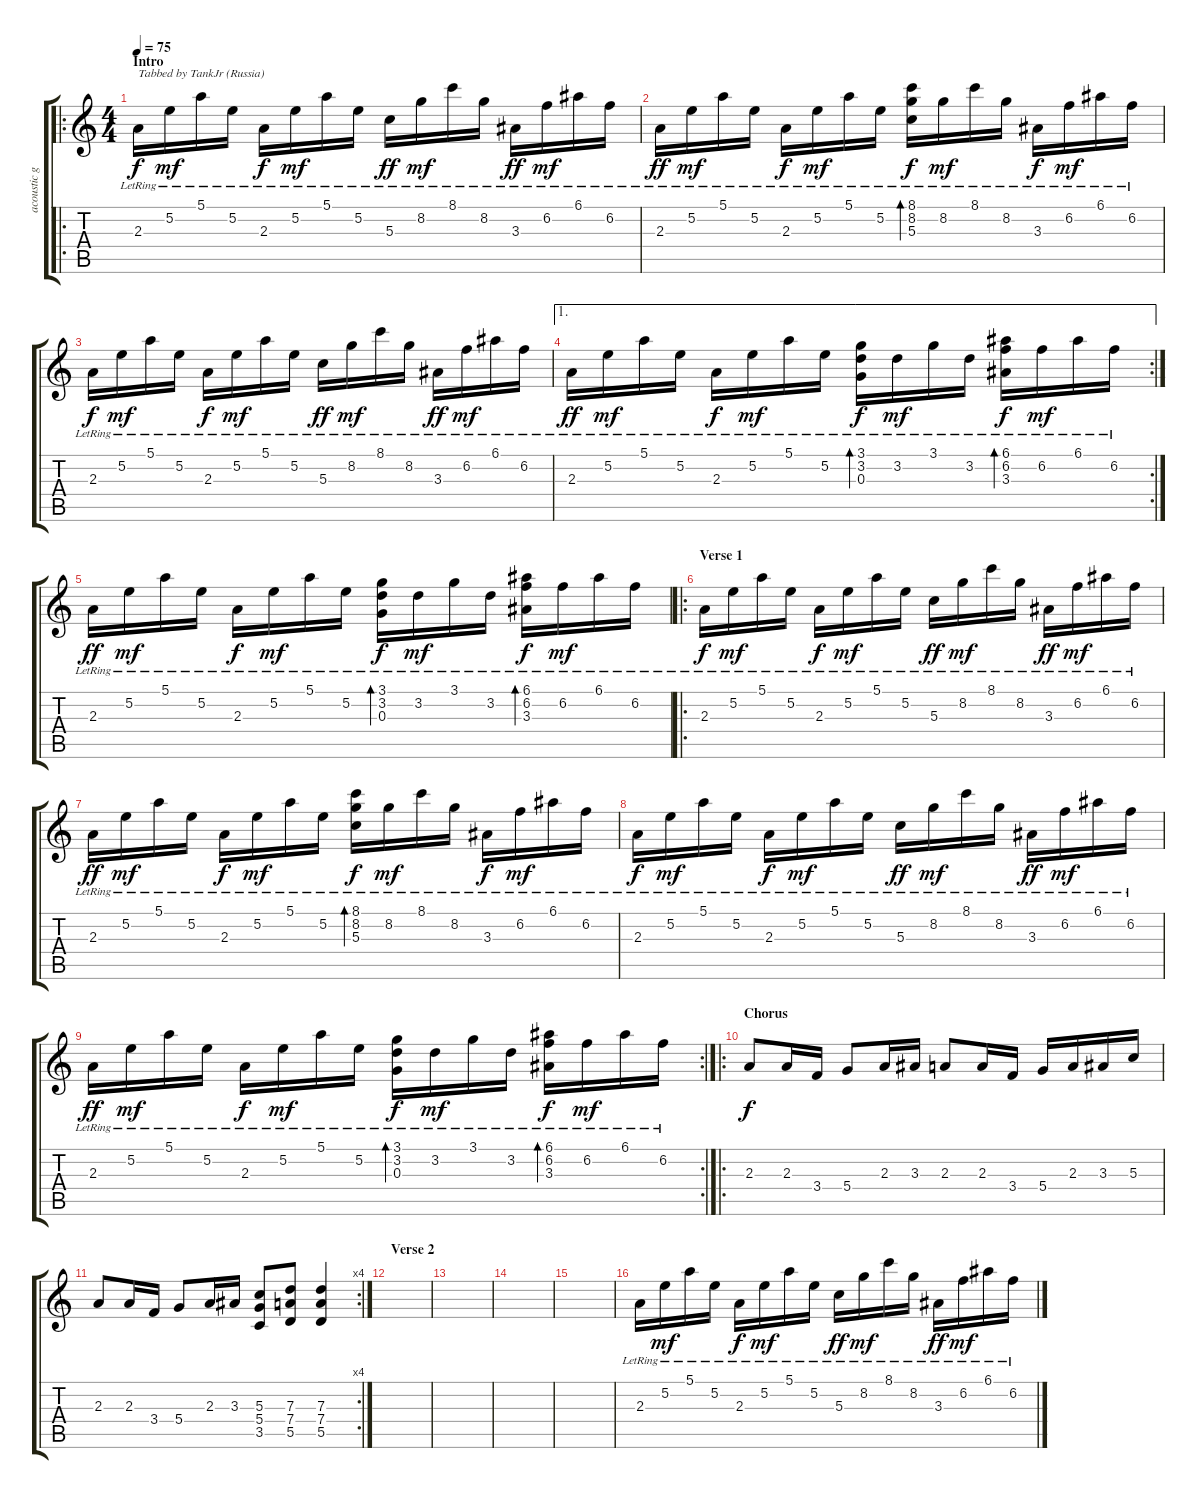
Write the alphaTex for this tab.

\track ("acoustic gtr" "acoustic g") {instrument acousticguitarsteel}
\staff {score tabs}
\tuning (E4 B3 G3 D3 A2 E2) {hide}
\ro
\ts (4 4)
\section ("" "Intro")
\tempo 75
\clef g2
\ks c
2.3{lr}.16{txt "Tabbed by TankJr (Russia)" dy f instrument acousticguitarsteel} 5.2{lr}.16{dy mf} 5.1{lr}.16 5.2{lr}.16 2.3{lr}.16{dy f} 5.2{lr}.16{dy mf} 5.1{lr}.16 5.2{lr}.16 5.3{lr}.16{dy ff} 8.2{lr}.16{dy mf} 8.1{lr}.16 8.2{lr}.16 3.3{lr}.16{dy ff} 6.2{lr}.16{dy mf} 6.1{lr}.16 6.2{lr}.16 |
2.3{lr}.16{dy ff} 5.2{lr}.16{dy mf} 5.1{lr}.16 5.2{lr}.16 2.3{lr}.16{dy f} 5.2{lr}.16{dy mf} 5.1{lr}.16 5.2{lr}.16 (8.1{lr} 8.2{lr} 5.3{lr}).16{bd 60 dy f} 8.2{lr}.16{dy mf} 8.1{lr}.16 8.2{lr}.16 3.3{lr}.16{dy f} 6.2{lr}.16{dy mf} 6.1{lr}.16 6.2{lr}.16 |
2.3{lr}.16{dy f} 5.2{lr}.16{dy mf} 5.1{lr}.16 5.2{lr}.16 2.3{lr}.16{dy f} 5.2{lr}.16{dy mf} 5.1{lr}.16 5.2{lr}.16 5.3{lr}.16{dy ff} 8.2{lr}.16{dy mf} 8.1{lr}.16 8.2{lr}.16 3.3{lr}.16{dy ff} 6.2{lr}.16{dy mf} 6.1{lr}.16 6.2{lr}.16 |
\ae 1
\rc 2
2.3{lr}.16{dy ff} 5.2{lr}.16{dy mf} 5.1{lr}.16 5.2{lr}.16 2.3{lr}.16{dy f} 5.2{lr}.16{dy mf} 5.1{lr}.16 5.2{lr}.16 (3.1{lr} 3.2{lr} 0.3{lr}).16{bd 60 dy f} 3.2{lr}.16{dy mf} 3.1{lr}.16 3.2{lr}.16 (6.1{lr} 6.2{lr} 3.3{lr}).16{bd 60 dy f} 6.2{lr}.16{dy mf} 6.1{lr}.16 6.2{lr}.16 |
2.3{lr}.16{dy ff} 5.2{lr}.16{dy mf} 5.1{lr}.16 5.2{lr}.16 2.3{lr}.16{dy f} 5.2{lr}.16{dy mf} 5.1{lr}.16 5.2{lr}.16 (3.1{lr} 3.2{lr} 0.3{lr}).16{bd 60 dy f} 3.2{lr}.16{dy mf} 3.1{lr}.16 3.2{lr}.16 (6.1{lr} 6.2{lr} 3.3{lr}).16{bd 60 dy f} 6.2{lr}.16{dy mf} 6.1{lr}.16 6.2{lr}.16 |
\ro
\section ("" "Verse 1")
2.3{lr}.16{dy f volume 9} 5.2{lr}.16{dy mf} 5.1{lr}.16 5.2{lr}.16 2.3{lr}.16{dy f} 5.2{lr}.16{dy mf} 5.1{lr}.16 5.2{lr}.16 5.3{lr}.16{dy ff} 8.2{lr}.16{dy mf} 8.1{lr}.16 8.2{lr}.16 3.3{lr}.16{dy ff} 6.2{lr}.16{dy mf} 6.1{lr}.16 6.2{lr}.16 |
2.3{lr}.16{dy ff} 5.2{lr}.16{dy mf} 5.1{lr}.16 5.2{lr}.16 2.3{lr}.16{dy f} 5.2{lr}.16{dy mf} 5.1{lr}.16 5.2{lr}.16 (8.1{lr} 8.2{lr} 5.3{lr}).16{bd 60 dy f} 8.2{lr}.16{dy mf} 8.1{lr}.16 8.2{lr}.16 3.3{lr}.16{dy f} 6.2{lr}.16{dy mf} 6.1{lr}.16 6.2{lr}.16 |
2.3{lr}.16{dy f} 5.2{lr}.16{dy mf} 5.1{lr}.16 5.2{lr}.16 2.3{lr}.16{dy f} 5.2{lr}.16{dy mf} 5.1{lr}.16 5.2{lr}.16 5.3{lr}.16{dy ff} 8.2{lr}.16{dy mf} 8.1{lr}.16 8.2{lr}.16 3.3{lr}.16{dy ff} 6.2{lr}.16{dy mf} 6.1{lr}.16 6.2{lr}.16 |
\rc 2
2.3{lr}.16{dy ff} 5.2{lr}.16{dy mf} 5.1{lr}.16 5.2{lr}.16 2.3{lr}.16{dy f} 5.2{lr}.16{dy mf} 5.1{lr}.16 5.2{lr}.16 (3.1{lr} 3.2{lr} 0.3{lr}).16{bd 60 dy f} 3.2{lr}.16{dy mf} 3.1{lr}.16 3.2{lr}.16 (6.1{lr} 6.2{lr} 3.3{lr}).16{bd 60 dy f} 6.2{lr}.16{dy mf} 6.1{lr}.16 6.2{lr}.16 |
\ro
\section ("" "Chorus")
2.3.8{dy f} 2.3.16 3.4.16 5.4.8 2.3.16 3.3.16 2.3.8 2.3.16 3.4.16 5.4.16 2.3.16 3.3.16 5.3.16 |
\rc 4
2.3.8 2.3.16 3.4.16 5.4.8 2.3.16 3.3.16 (5.3 5.4 3.5).8 (7.3 7.4 5.5).8 (7.3 7.4 5.5).4 |
\section ("" "Verse 2")
|
|
|
|
2.3{lr}.16 5.2{lr}.16{dy mf} 5.1{lr}.16 5.2{lr}.16 2.3{lr}.16{dy f} 5.2{lr}.16{dy mf} 5.1{lr}.16 5.2{lr}.16 5.3{lr}.16{dy ff} 8.2{lr}.16{dy mf} 8.1{lr}.16 8.2{lr}.16 3.3{lr}.16{dy ff} 6.2{lr}.16{dy mf} 6.1{lr}.16 6.2{lr}.16
